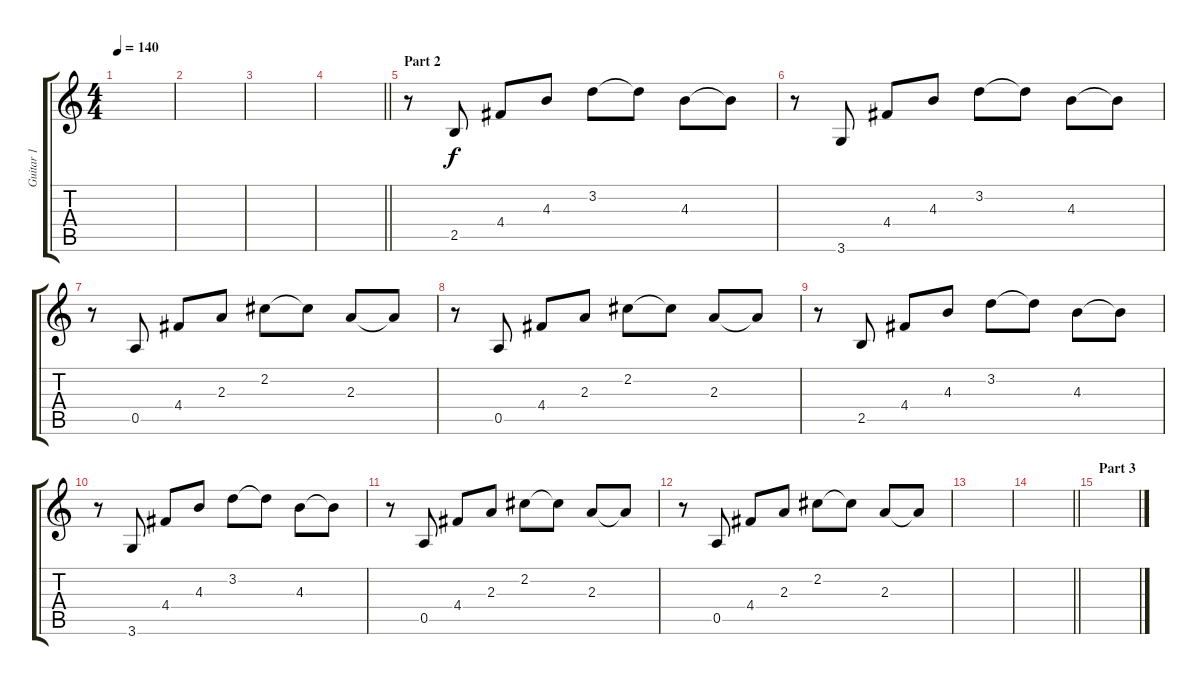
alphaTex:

\track ("Guitar 1" "Guitar 1") {instrument electricguitarclean}
\staff {score tabs}
\tuning (E4 B3 G3 D3 A2 E2) {hide}
\ts (4 4)
\tempo 140
\clef g2
\ks c
|
|
|
\barLineRight lightlight
|
\section ("" "Part 2")
r.8 2.5.8 4.4.8 4.3.8 3.2.8 3.2{t}.8 4.3.8 4.3{t}.8 |
r.8 3.6.8 4.4.8 4.3.8 3.2.8 3.2{t}.8 4.3.8 4.3{t}.8 |
r.8 0.5.8 4.4.8 2.3.8 2.2.8 2.2{t}.8 2.3.8 2.3{t}.8 |
r.8 0.5.8 4.4.8 2.3.8 2.2.8 2.2{t}.8 2.3.8 2.3{t}.8 |
r.8 2.5.8 4.4.8 4.3.8 3.2.8 3.2{t}.8 4.3.8 4.3{t}.8 |
r.8 3.6.8 4.4.8 4.3.8 3.2.8 3.2{t}.8 4.3.8 4.3{t}.8 |
r.8 0.5.8 4.4.8 2.3.8 2.2.8 2.2{t}.8 2.3.8 2.3{t}.8 |
r.8 0.5.8 4.4.8 2.3.8 2.2.8 2.2{t}.8 2.3.8 2.3{t}.8 |
|
\barLineRight lightlight
|
\section ("" "Part 3")
